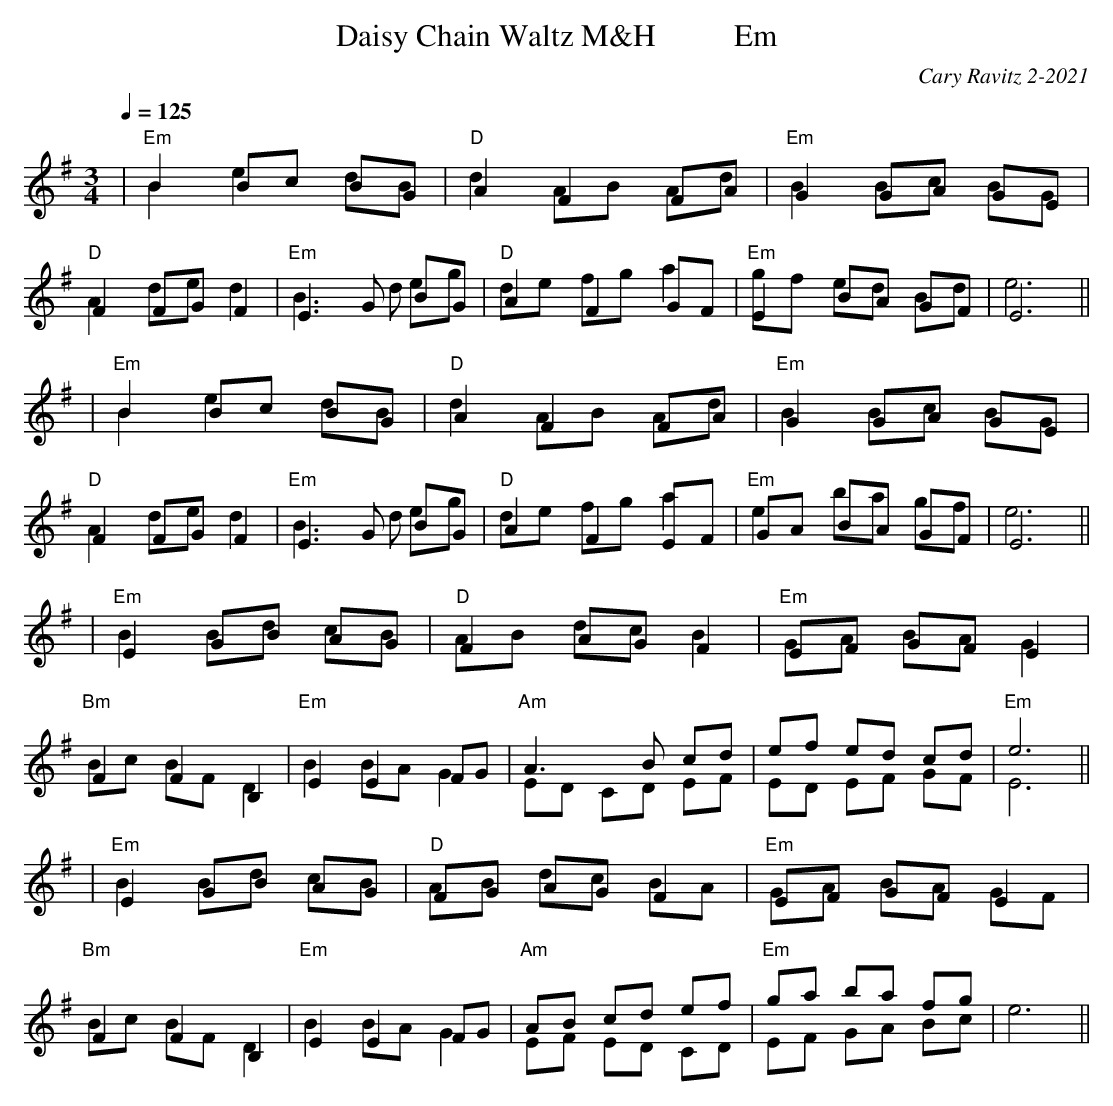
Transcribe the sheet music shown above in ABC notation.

X:1
T: Daisy Chain Waltz M&H          Em
C: Cary Ravitz 2-2021
M: 3/4
L: 1/8
Q: 1/4=125
K: Em
| "Em"B2 Bc BG & B2 e2 dB | "D"A2 F2 FA & d2 AB Ad | "Em"G2 GA GE & B2 Bc BG | "D"F2 FG F2 & A2 de d2 | "Em"E3 G BG & B3 d eg | "D"A2 F2 GF & de fg a2 | "Em"E2 BA GF & gf ed Bd | E6 & e6 ||
| "Em"B2 Bc BG & B2 e2 dB | "D"A2 F2 FA & d2 AB Ad | "Em"G2 GA GE & B2 Bc BG | "D"F2 FG F2 & A2 de d2 | "Em"E3 G BG & B3 d eg | "D"A2 F2 EF & de fg a2 | "Em"GA BA GF & e2 ba gf | E6 & e6 ||
| "Em"E2 GB AG & B2 Bd cB | "D"F2 AG F2 & AB dc B2 | "Em"EF GF E2 & GA BA G2 | "Bm"F2 F2 B,2 & Bc BF D2 | "Em"E2 E2 FG & B2 BA G2 | "Am"A3 B cd & ED CD EF | ef ed cd & ED EF GF | "Em"e6 & E6 ||
| "Em"E2 GB AG & B2 Bd cB | "D"FG AG F2 & AB dc BA | "Em"EF GF E2 & GA BA GF | "Bm"F2 F2 B,2 & Bc BF D2 | "Em"E2 E2 FG & B2 BA G2 | "Am"AB cd ef & EF ED CD | "Em" ga ba fg & EF GA Bc | e6 ||
